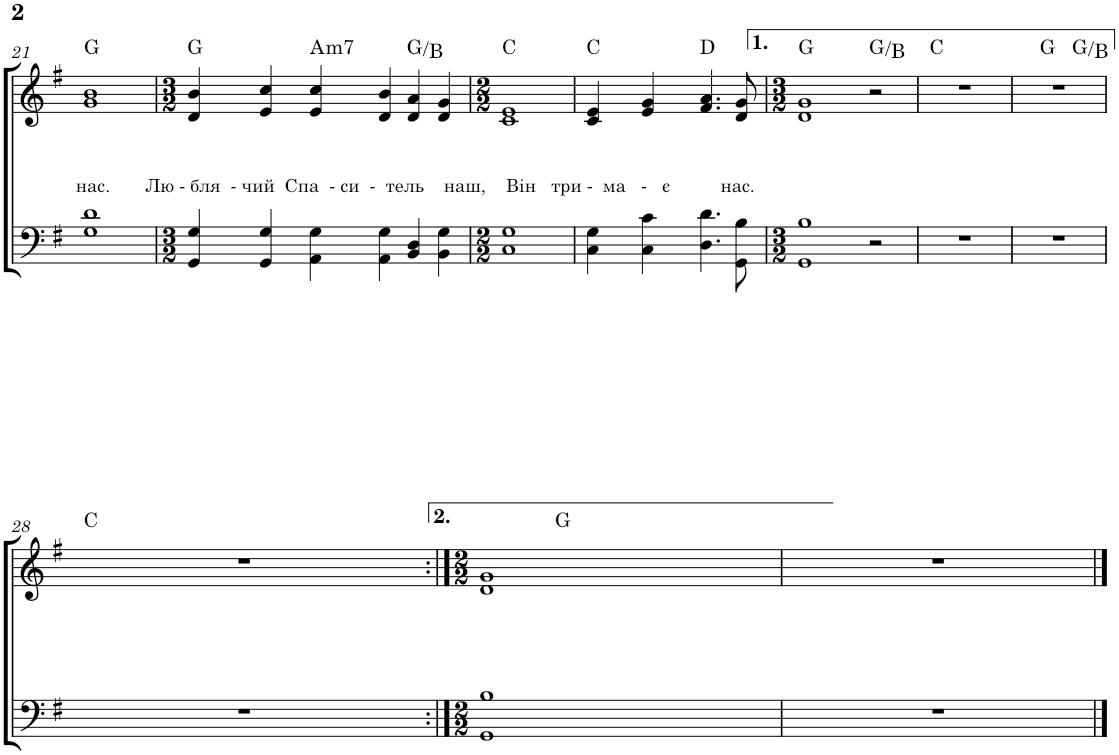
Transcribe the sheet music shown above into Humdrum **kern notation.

**kern	**kern	**harte
*part2	*part1	*part1
*staff2	*staff1	*
*I"T B	*I"S A	*
!!LO:PB:g=z
*clefF4	*clefG2	*
*k[f#]	*k[f#]	*
*M2/2	*M2/2	*
=21	=21	=21
*^	*	*
!LO:TX:a:t=нас.       Лю - бля  - чий  Спа  - си  -  тель    наш,    Він   три -  ма   -   є          нас.	!	!	!
1d	1G	1g 1b	G:maj
*v	*v	*	*
=22	=22	=22
*M3/2	*M3/2	*
4GG/ 4G/	4d/ 4b/	G:maj
4GG/ 4G/	4e/ 4cc/	.
!	!	!LO:H:kt=m7
4AA\ 4G\	4e/ 4cc/	A:min7
4AA\ 4G\	4d/ 4b/	.
4BB/ 4D/	4d/ 4a/	G:maj/3
4BB\ 4G\	4d/ 4g/	.
=23	=23	=23
*M2/2	*M2/2	*
*^	*	*
1G	1C	1c 1e	C:maj
*v	*v	*	*
=24	=24	=24
4C\ 4G\	4c/ 4e/	C:maj
4C\ 4c\	4e/ 4g/	.
4.D\ 4.d\	4.f#/ 4.a/	D:maj
8GG\ 8B\	8d/ 8g/	.
=25	=25	=25
*M3/2	*M3/2	*
*^	*^	*
1B	1GG	1g	1d	G:maj
2r	2ryy	2r	2ryy	G:maj/3
*v	*v	*	*	*
*	*v	*v	*
=26	=26	=26
1.r	1.r	C:maj
=27	=27	=27
*	*^	*
*	*	*^	*
1.r	1.r	4ryy	2.ryy	.
.	.	1ryy	.	G:maj
.	.	.	2.ryy	G:maj/3
.	.	4ryy	.	.
*	*v	*v	*v	*
!!LO:LB:g=z
=28	=28	=28
1.r	1.r	C:maj
=29:|!	=29:|!	=29:|!
*M2/2	*M2/2	*
*	*^	*
1GG 1B	1d 1g	4ryy	.
.	.	2.ryy	G:maj
*	*v	*v	*
=30	=30	=30
1r	1r	.
==	==	==
*-	*-	*-
